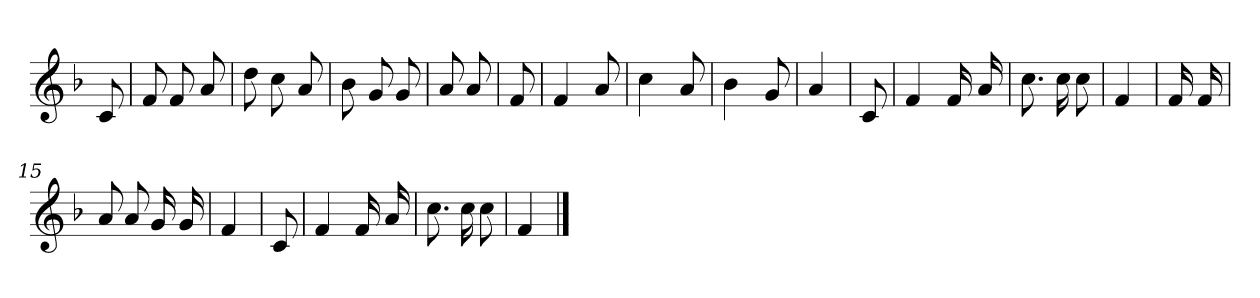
**kern
*part1
*staff1
*clefG2
*k[b-]
*F:
=
8c
=1
8f
8f
8a
=2
8dd
8cc
8a
=3
8b-
8g
8g
=4
8a
8a
=5
8f
=6
4f
8a
=7
4cc
8a
=8
4b-
8g
=9
4a
=10
8c
=11
4f
16f
16a
=12
8.cc
16cc
8cc
=13
4f
=14
16f
16f
=15
8a
8a
16g
16g
=16
4f
=17
8c
=18
4f
16f
16a
=19
8.cc
16cc
8cc
=20
4f
==
*-
